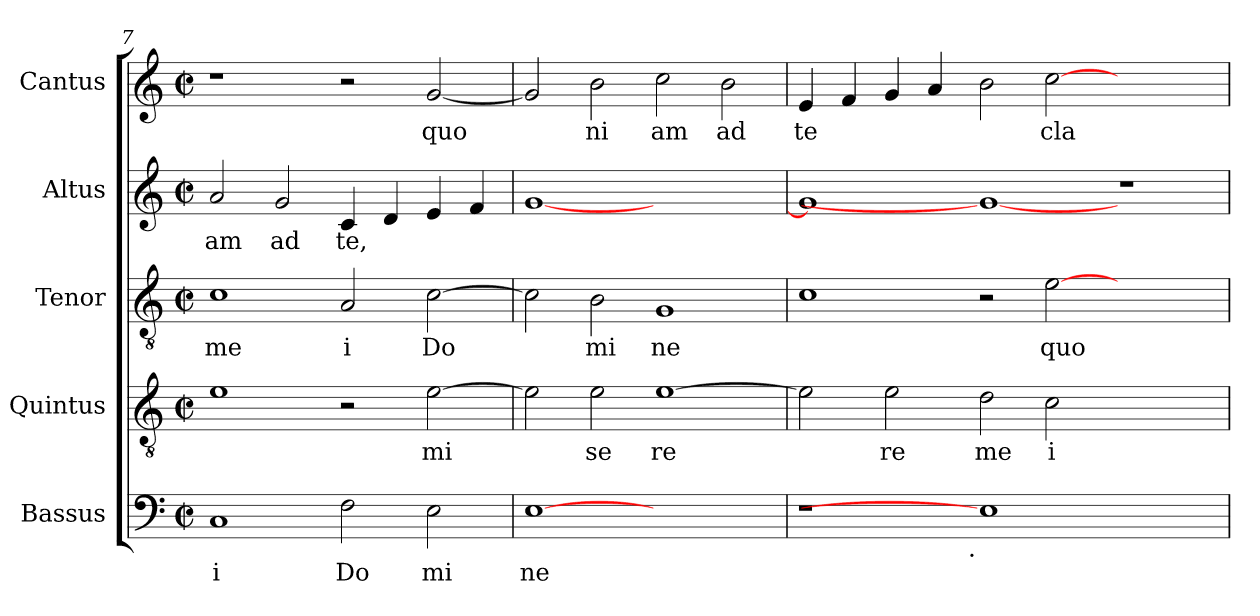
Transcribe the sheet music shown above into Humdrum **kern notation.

**kern	**text	**kern	**text	**kern	**text	**kern	**text	**kern	**text
*part5	*part5	*part4	*part4	*part3	*part3	*part2	*part2	*part1	*part1
*staff5	*staff5	*staff4	*staff4	*staff3	*staff3	*staff2	*staff2	*staff1	*staff1
*I"Bassus	*	*I"Quintus	*	*I"Tenor	*	*I"Altus	*	*I"Cantus	*
!!LO:LB:g=z
*clefF4	*	*clefGv2	*	*clefGv2	*	*clefG2	*	*clefG2	*
*k[]	*	*k[]	*	*k[]	*	*k[]	*	*k[]	*
*C:	*	*C:	*	*C:	*	*C:	*	*C:	*
*M2/2	*	*M2/2	*	*M2/2	*	*M2/2	*	*M2/2	*
*met(c|)	*	*met(c|)	*	*met(c|)	*	*met(c|)	*	*met(c|)	*
=7	=7	=7	=7	=7	=7	=7	=7	=7	=7
!	!LO:LY:b:cj	!	!LO:LY:b	!	!LO:LY:b	!	!LO:LY:b:cj	!	!
1C	i	1e	.	1c	me	2a/	-am	1r	.
!	!	!	!	!	!	!	!LO:LY:b:cj	!	!
.	.	.	.	.	.	2g/	ad	.	.
!	!LO:LY:b:cj	!	!	!	!LO:LY:b	!	!LO:LY:b:cj	!	!
2F\	Do	2r	.	2A/	i	4c/	te,	2r	.
!	!	!	!	!	!	!	!LO:LY:b:cj	!	!
.	.	.	.	.	.	4d/	.	.	.
!	!LO:LY:b:cj	!	!LO:LY:b	!	!LO:LY:b	!	!LO:LY:b:cj	!	!LO:LY:b:cj
2E\	mi	[>2e\	mi	[>2c\	Do	4e/	.	[<2g/	quo
!	!	!	!	!	!	!	!LO:LY:b:cj	!	!
.	.	.	.	.	.	4f/	.	.	.
=8	=8	=8	=8	=8	=8	=8	=8	=8	=8
!	!LO:LY:b:cj	!	!LO:LY:b	!	!LO:LY:b	!	!LO:LY:b:cj	!	!LO:LY:b:cj
[1E	ne	2e\]	.	2c\]	.	[<1g	.	2g/]	.
!	!	!	!LO:LY:b	!	!LO:LY:b	!	!	!	!LO:LY:b:cj
.	.	2e\	se	2B\	mi	.	.	2b\	ni
!	!	!	!LO:LY:b	!	!LO:LY:b	!	!	!	!LO:LY:b:cj
1ryy	.	[>1e	re	1G	ne	1ryy	.	2cc\	am
!	!	!	!	!	!	!	!	!	!LO:LY:b:cj
.	.	.	.	.	.	.	.	2b\	ad
=9	=9	=9	=9	=9	=9	=9	=9	=9	=9
!	!	!	!LO:LY:b	!	!LO:LY:b	!	!LO:LY:b:cj	!	!LO:LY:b:cj
*^	*	*	*	*	*	*	*	*	*
1r	2ryy	.	2e\]	.	1c	.	1g]	.	4e/	te
!	!	!	!	!	!	!	!	!	!	!LO:LY:b:cj
.	.	.	.	.	.	.	.	.	4f/	.
!	!	!	!	!LO:LY:b	!	!	!	!	!	!LO:LY:b:cj
.	4...ryy	.	2e\	re	.	.	.	.	4g/	.
!	!	!	!	!	!	!	!	!	!	!LO:LY:b:cj
.	.	.	.	.	.	.	.	.	4a/	.
!	!LO:TX:b:t=.	!	!	!	!	!	!	!	!	!
.	1ryy	.	.	.	.	.	.	.	.	.
!	!	!	!	!LO:LY:b	!	!	!	!	!	!LO:LY:b:cj
1E]	.	.	2d\	me	2r	.	1g_	.	2b\	.
!	!	!	!	!LO:LY:b	!	!LO:LY:b	!	!	!	!LO:LY:b:cj
.	.	.	2c\	i	[>2e\	quo	.	.	[>2cc\	cla
.	1ryy	.	.	.	.	.	.	.	.	.
1ryy	.	.	1ryy	.	1ryy	.	1r	.	1ryy	.
.	32ryy	.	.	.	.	.	.	.	.	.
*v	*v	*	*	*	*	*	*	*	*	*
=	=	=	=	=	=	=	=	=	=
*-	*-	*-	*-	*-	*-	*-	*-	*-	*-
